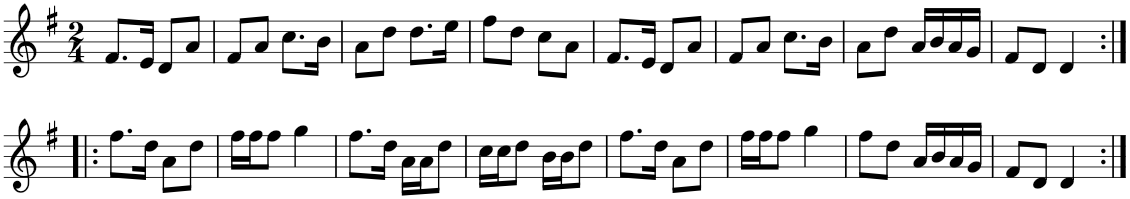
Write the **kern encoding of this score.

**kern
*part1
*staff1
*I"Piano
*I'Pno
*clefG2
*k[f#]
*G:
*M2/4
=1
8.f#/L
16e/Jk
8d/L
8a/J
=2
8f#/L
8a/J
8.cc\L
16b\Jk
=3
8a\L
8dd\J
8.dd\L
16ee\Jk
=4
8ff#\L
8dd\J
8cc\L
8a\J
=5
8.f#/L
16e/Jk
8d/L
8a/J
=6
8f#/L
8a/J
8.cc\L
16b\Jk
=7
8a\L
8dd\J
16a/LL
16b/
16a/
16g/JJ
=8
8f#/L
8d/J
4d/
!!LO:LB:g=z
=9:|!|:
8.ff#\L
16dd\Jk
8a\L
8dd\J
=10
16ff#\LL
16ff#\J
8ff#\J
4gg\
=11
8.ff#\L
16dd\Jk
16a\LL
16a\J
8dd\J
=12
16cc\LL
16cc\J
8dd\J
16b\LL
16b\J
8dd\J
=13
8.ff#\L
16dd\Jk
8a\L
8dd\J
=14
16ff#\LL
16ff#\J
8ff#\J
4gg\
=15
8ff#\L
8dd\J
16a/LL
16b/
16a/
16g/JJ
=16
8f#/L
8d/J
4d/
=:|!
*-
